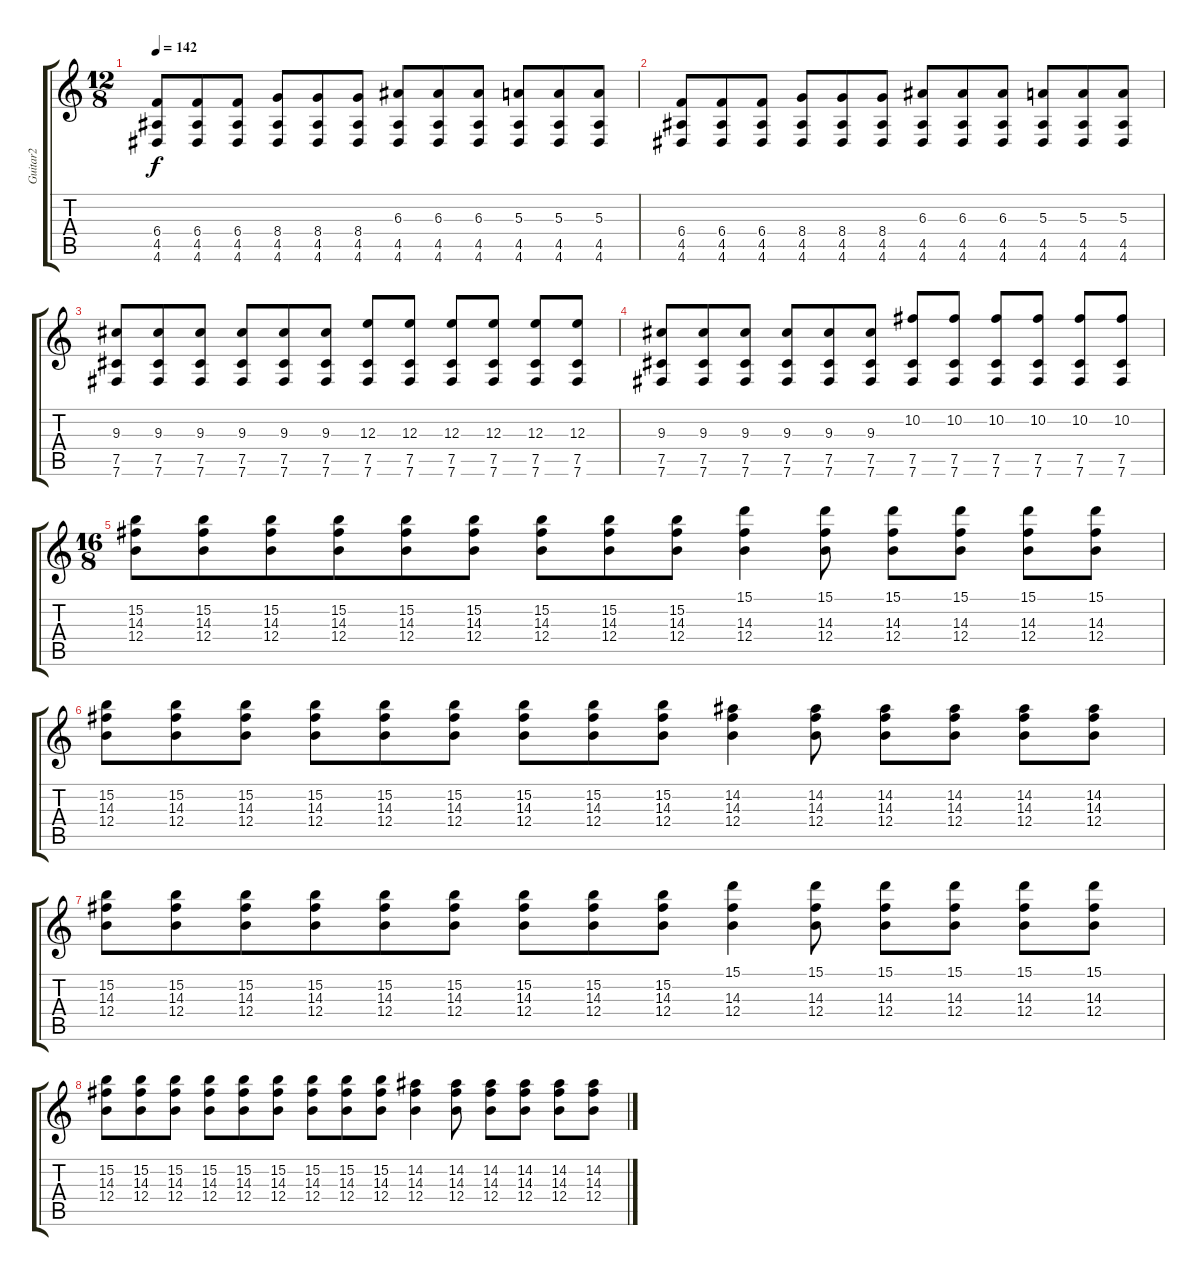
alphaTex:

\track ("Guitar2" "Guitar2") {instrument overdrivenguitar}
\staff {score tabs}
\tuning (B3 Ab3 E3 B2 Gb2 B1) {hide}
\ts (12 8)
\tempo 142
\clef g2
\ks c
(6.4 4.5 4.6).8{dy f} (6.4 4.5 4.6).8 (6.4 4.5 4.6).8 (8.4 4.5 4.6).8 (8.4 4.5 4.6).8 (8.4 4.5 4.6).8 (6.3 4.5 4.6).8 (6.3 4.5 4.6).8 (6.3 4.5 4.6).8 (5.3 4.5 4.6).8 (5.3 4.5 4.6).8 (5.3 4.5 4.6).8 |
(6.4 4.5 4.6).8 (6.4 4.5 4.6).8 (6.4 4.5 4.6).8 (8.4 4.5 4.6).8 (8.4 4.5 4.6).8 (8.4 4.5 4.6).8 (6.3 4.5 4.6).8 (6.3 4.5 4.6).8 (6.3 4.5 4.6).8 (5.3 4.5 4.6).8 (5.3 4.5 4.6).8 (5.3 4.5 4.6).8 |
(9.3 7.5 7.6).8 (9.3 7.5 7.6).8 (9.3 7.5 7.6).8 (9.3 7.5 7.6).8 (9.3 7.5 7.6).8 (9.3 7.5 7.6).8 (12.3 7.5 7.6).8 (12.3 7.5 7.6).8{beam split} (12.3 7.5 7.6).8{beam merge} (12.3 7.5 7.6).8{beam split} (12.3 7.5 7.6).8 (12.3 7.5 7.6).8 |
(9.3 7.5 7.6).8 (9.3 7.5 7.6).8 (9.3 7.5 7.6).8 (9.3 7.5 7.6).8 (9.3 7.5 7.6).8 (9.3 7.5 7.6).8 (10.2 7.5 7.6).8 (10.2 7.5 7.6).8{beam split} (10.2 7.5 7.6).8{beam merge} (10.2 7.5 7.6).8{beam split} (10.2 7.5 7.6).8 (10.2 7.5 7.6).8 |
\ts (16 8)
(15.2 14.3 12.4).8{beam Down beam merge} (15.2 14.3 12.4).8{beam Down beam merge} (15.2 14.3 12.4).8{beam Down} (15.2 14.3 12.4).8{beam Down beam merge} (15.2 14.3 12.4).8{beam Down beam merge} (15.2 14.3 12.4).8{beam Down} (15.2 14.3 12.4).8{beam Down beam merge} (15.2 14.3 12.4).8{beam Down beam merge} (15.2 14.3 12.4).8{beam Down} (15.1 14.3 12.4).4{beam Down beam split} (15.1 14.3 12.4).8{beam Down beam split} (15.1 14.3 12.4).8{beam Down beam merge} (15.1 14.3 12.4).8{beam Down beam split} (15.1 14.3 12.4).8{beam Down beam merge} (15.1 14.3 12.4).8{beam Down} |
(15.2 14.3 12.4).8{beam merge} (15.2 14.3 12.4).8{beam merge} (15.2 14.3 12.4).8{beam split} (15.2 14.3 12.4).8{beam merge} (15.2 14.3 12.4).8{beam merge} (15.2 14.3 12.4).8{beam split} (15.2 14.3 12.4).8{beam merge} (15.2 14.3 12.4).8{beam merge} (15.2 14.3 12.4).8 (14.2 14.3 12.4).4{beam split} (14.2 14.3 12.4).8{beam split} (14.2 14.3 12.4).8{beam merge} (14.2 14.3 12.4).8{beam split} (14.2 14.3 12.4).8{beam merge} (14.2 14.3 12.4).8 |
(15.2 14.3 12.4).8{beam merge} (15.2 14.3 12.4).8{beam merge} (15.2 14.3 12.4).8 (15.2 14.3 12.4).8{beam merge} (15.2 14.3 12.4).8{beam merge} (15.2 14.3 12.4).8 (15.2 14.3 12.4).8{beam merge} (15.2 14.3 12.4).8{beam merge} (15.2 14.3 12.4).8 (15.1 14.3 12.4).4{beam split} (15.1 14.3 12.4).8{beam split} (15.1 14.3 12.4).8{beam merge} (15.1 14.3 12.4).8{beam split} (15.1 14.3 12.4).8{beam merge} (15.1 14.3 12.4).8 |
(15.2 14.3 12.4).8{beam merge} (15.2 14.3 12.4).8{beam merge} (15.2 14.3 12.4).8{beam split} (15.2 14.3 12.4).8{beam merge} (15.2 14.3 12.4).8{beam merge} (15.2 14.3 12.4).8{beam split} (15.2 14.3 12.4).8{beam merge} (15.2 14.3 12.4).8{beam merge} (15.2 14.3 12.4).8 (14.2 14.3 12.4).4{beam split} (14.2 14.3 12.4).8{beam split} (14.2 14.3 12.4).8{beam merge} (14.2 14.3 12.4).8{beam split} (14.2 14.3 12.4).8{beam merge} (14.2 14.3 12.4).8
